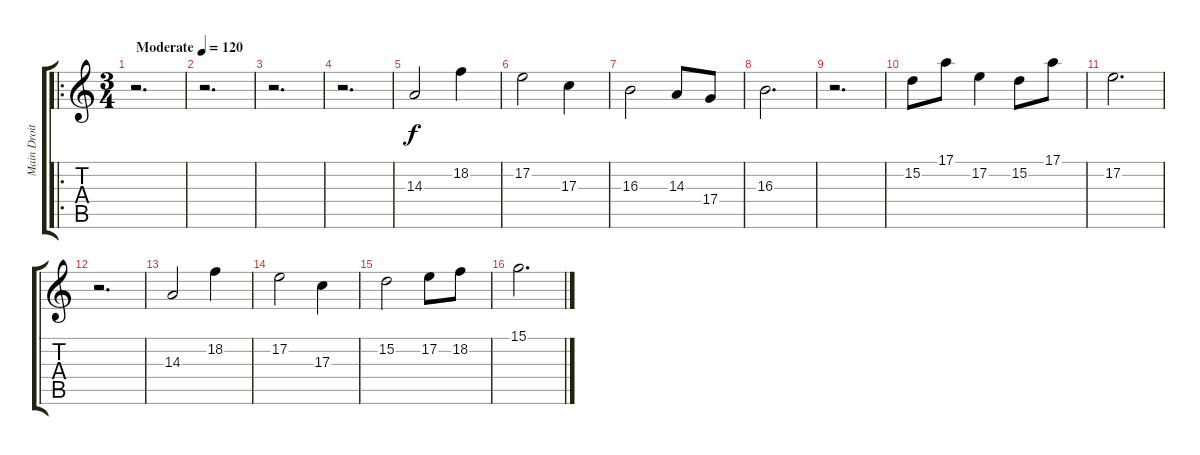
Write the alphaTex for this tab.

\track ("Main Droite" "Main Droit") {instrument acousticgrandpiano}
\staff {score tabs}
\tuning (E4 B3 G3 D3 A2 E2) {hide}
\ro
\ts (3 4)
\tempo (120 "Moderate")
\clef g2
\ks c
r.2{d dy f instrument acousticgrandpiano} |
r.2{d} |
r.2{d} |
r.2{d} |
14.3.2 18.2.4 |
17.2.2 17.3.4 |
16.3.2 14.3.8 17.4.8 |
16.3.2{d} |
r.2{d} |
15.2.8 17.1.8 17.2.4 15.2.8 17.1.8 |
17.2.2{d} |
r.2{d} |
14.3.2 18.2.4 |
17.2.2 17.3.4 |
15.2.2 17.2.8 18.2.8 |
15.1.2{d}
